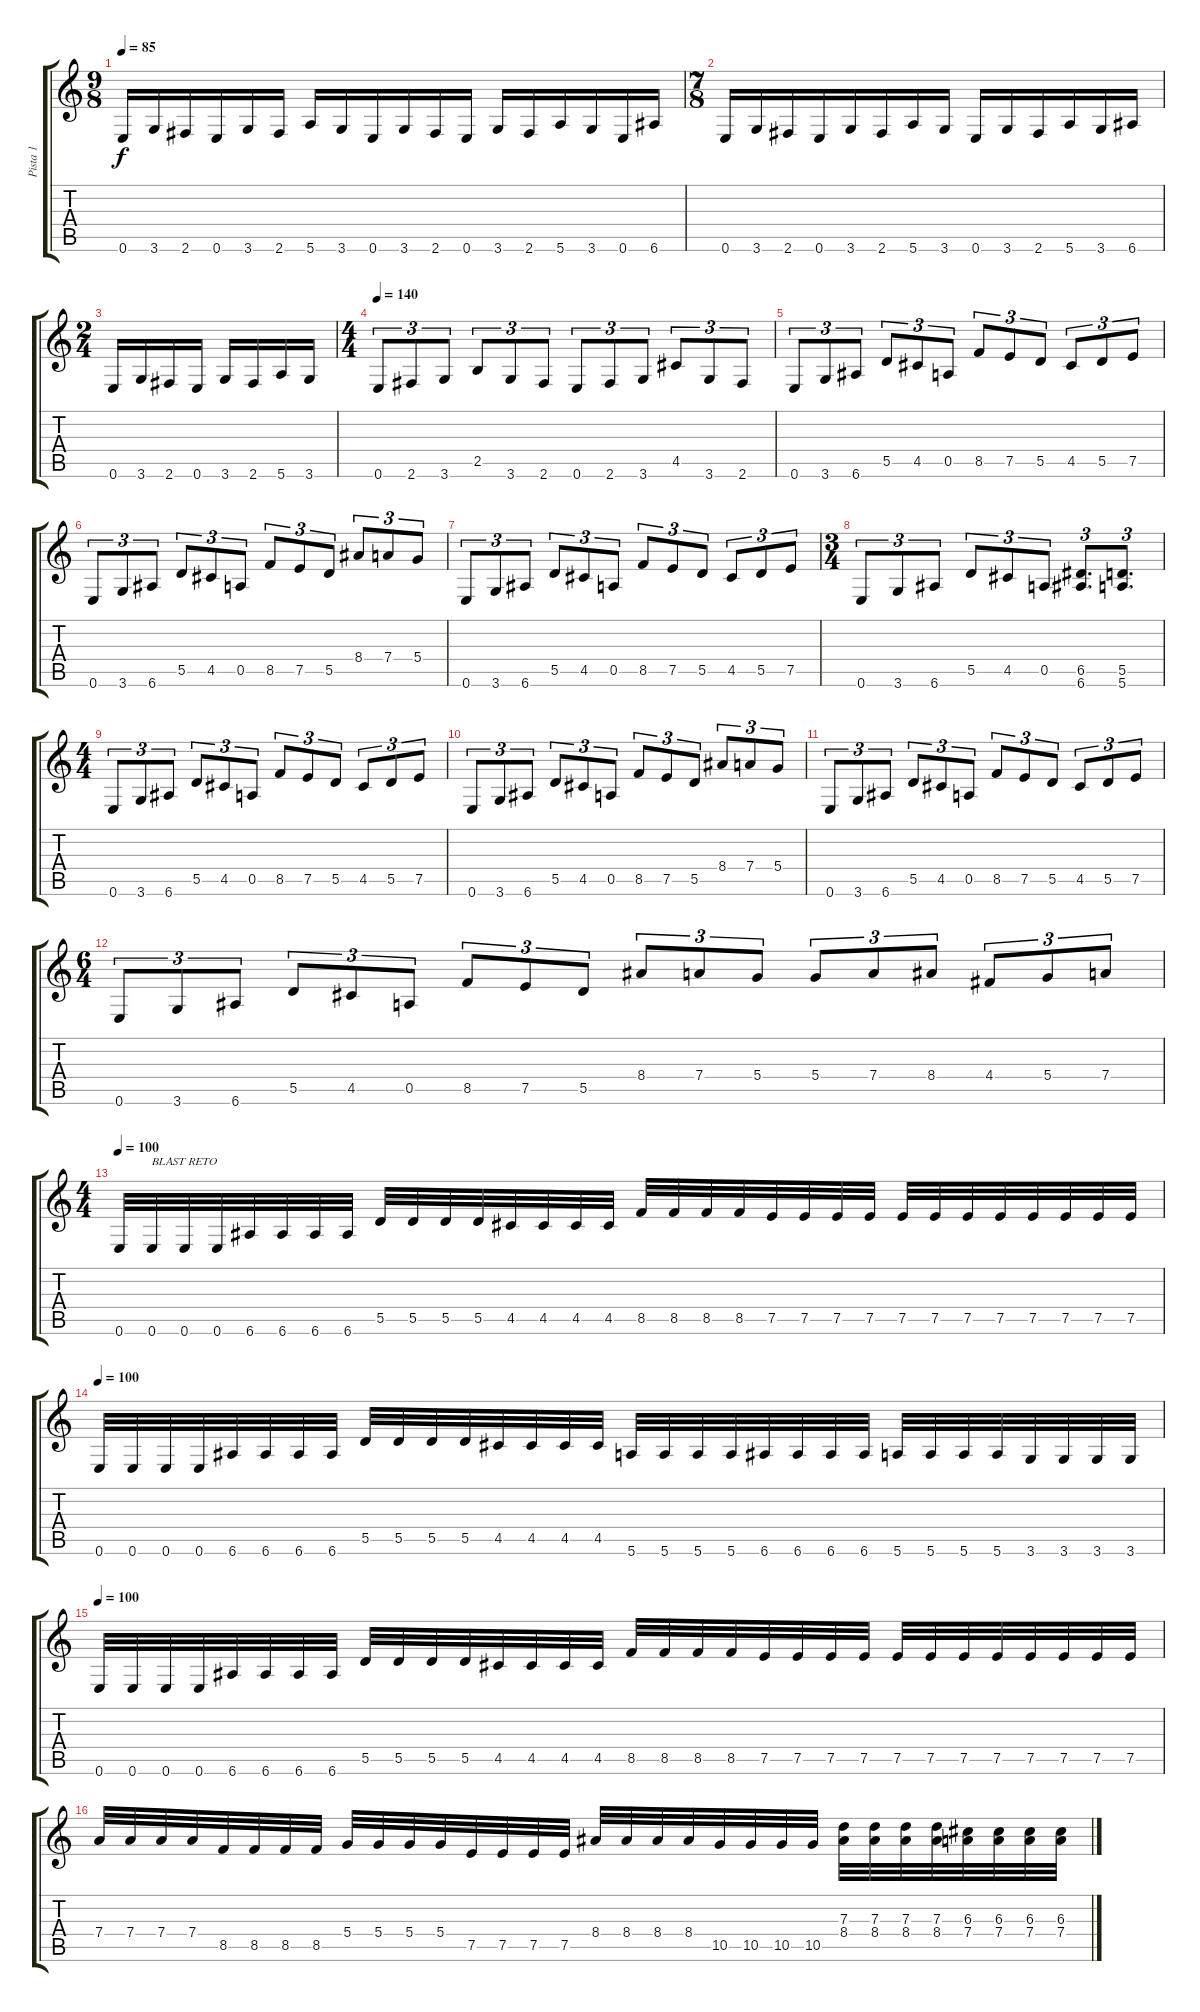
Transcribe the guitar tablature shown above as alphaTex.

\track ("Pista 1" "Pista 1") {instrument acousticguitarsteel}
\staff {score tabs}
\tuning (E4 B3 G3 D3 A2 E2) {hide}
\ts (9 8)
\tempo 85
\clef g2
\ks c
0.6.16{dy f} 3.6.16 2.6.16 0.6.16 3.6.16 2.6.16 5.6.16 3.6.16 0.6.16 3.6.16 2.6.16 0.6.16 3.6.16 2.6.16 5.6.16 3.6.16 0.6.16 6.6.16 |
\ts (7 8)
0.6.16 3.6.16 2.6.16 0.6.16 3.6.16 2.6.16 5.6.16 3.6.16 0.6.16 3.6.16 2.6.16 5.6.16 3.6.16 6.6.16 |
\ts (2 4)
0.6.16 3.6.16 2.6.16 0.6.16 3.6.16 2.6.16 5.6.16 3.6.16 |
\ts (4 4)
\tempo 140
0.6.8{tu (3 2)} 2.6.8{tu (3 2)} 3.6.8{tu (3 2)} 2.5.8{tu (3 2)} 3.6.8{tu (3 2)} 2.6.8{tu (3 2)} 0.6.8{tu (3 2)} 2.6.8{tu (3 2)} 3.6.8{tu (3 2)} 4.5.8{tu (3 2)} 3.6.8{tu (3 2)} 2.6.8{tu (3 2)} |
0.6.8{tu (3 2)} 3.6.8{tu (3 2)} 6.6.8{tu (3 2)} 5.5.8{tu (3 2)} 4.5.8{tu (3 2)} 0.5.8{tu (3 2)} 8.5.8{tu (3 2)} 7.5.8{tu (3 2)} 5.5.8{tu (3 2)} 4.5.8{tu (3 2)} 5.5.8{tu (3 2)} 7.5.8{tu (3 2)} |
0.6.8{tu (3 2)} 3.6.8{tu (3 2)} 6.6.8{tu (3 2)} 5.5.8{tu (3 2)} 4.5.8{tu (3 2)} 0.5.8{tu (3 2)} 8.5.8{tu (3 2)} 7.5.8{tu (3 2)} 5.5.8{tu (3 2)} 8.4.8{tu (3 2)} 7.4.8{tu (3 2)} 5.4.8{tu (3 2)} |
0.6.8{tu (3 2)} 3.6.8{tu (3 2)} 6.6.8{tu (3 2)} 5.5.8{tu (3 2)} 4.5.8{tu (3 2)} 0.5.8{tu (3 2)} 8.5.8{tu (3 2)} 7.5.8{tu (3 2)} 5.5.8{tu (3 2)} 4.5.8{tu (3 2)} 5.5.8{tu (3 2)} 7.5.8{tu (3 2)} |
\ts (3 4)
0.6.8{tu (3 2)} 3.6.8{tu (3 2)} 6.6.8{tu (3 2)} 5.5.8{tu (3 2)} 4.5.8{tu (3 2)} 0.5.8{tu (3 2)} (6.5 6.6).8{d tu (3 2)} (5.5 5.6).8{d tu (3 2)} |
\ts (4 4)
0.6.8{tu (3 2)} 3.6.8{tu (3 2)} 6.6.8{tu (3 2)} 5.5.8{tu (3 2)} 4.5.8{tu (3 2)} 0.5.8{tu (3 2)} 8.5.8{tu (3 2)} 7.5.8{tu (3 2)} 5.5.8{tu (3 2)} 4.5.8{tu (3 2)} 5.5.8{tu (3 2)} 7.5.8{tu (3 2)} |
0.6.8{tu (3 2)} 3.6.8{tu (3 2)} 6.6.8{tu (3 2)} 5.5.8{tu (3 2)} 4.5.8{tu (3 2)} 0.5.8{tu (3 2)} 8.5.8{tu (3 2)} 7.5.8{tu (3 2)} 5.5.8{tu (3 2)} 8.4.8{tu (3 2)} 7.4.8{tu (3 2)} 5.4.8{tu (3 2)} |
0.6.8{tu (3 2)} 3.6.8{tu (3 2)} 6.6.8{tu (3 2)} 5.5.8{tu (3 2)} 4.5.8{tu (3 2)} 0.5.8{tu (3 2)} 8.5.8{tu (3 2)} 7.5.8{tu (3 2)} 5.5.8{tu (3 2)} 4.5.8{tu (3 2)} 5.5.8{tu (3 2)} 7.5.8{tu (3 2)} |
\ts (6 4)
0.6.8{tu (3 2)} 3.6.8{tu (3 2)} 6.6.8{tu (3 2)} 5.5.8{tu (3 2)} 4.5.8{tu (3 2)} 0.5.8{tu (3 2)} 8.5.8{tu (3 2)} 7.5.8{tu (3 2)} 5.5.8{tu (3 2)} 8.4.8{tu (3 2)} 7.4.8{tu (3 2)} 5.4.8{tu (3 2)} 5.4.8{tu (3 2)} 7.4.8{tu (3 2)} 8.4.8{tu (3 2)} 4.4.8{tu (3 2)} 5.4.8{tu (3 2)} 7.4.8{tu (3 2)} |
\ts (4 4)
\tempo 100
0.6.32 0.6.32{txt "BLAST RETO"} 0.6.32 0.6.32 6.6.32 6.6.32 6.6.32 6.6.32 5.5.32 5.5.32 5.5.32 5.5.32 4.5.32 4.5.32 4.5.32 4.5.32 8.5.32 8.5.32 8.5.32 8.5.32 7.5.32 7.5.32 7.5.32 7.5.32 7.5.32 7.5.32 7.5.32 7.5.32 7.5.32 7.5.32 7.5.32 7.5.32 |
\tempo 100
0.6.32 0.6.32 0.6.32 0.6.32 6.6.32 6.6.32 6.6.32 6.6.32 5.5.32 5.5.32 5.5.32 5.5.32 4.5.32 4.5.32 4.5.32 4.5.32 5.6.32 5.6.32 5.6.32 5.6.32 6.6.32 6.6.32 6.6.32 6.6.32 5.6.32 5.6.32 5.6.32 5.6.32 3.6.32 3.6.32 3.6.32 3.6.32 |
\tempo 100
0.6.32 0.6.32 0.6.32 0.6.32 6.6.32 6.6.32 6.6.32 6.6.32 5.5.32 5.5.32 5.5.32 5.5.32 4.5.32 4.5.32 4.5.32 4.5.32 8.5.32 8.5.32 8.5.32 8.5.32 7.5.32 7.5.32 7.5.32 7.5.32 7.5.32 7.5.32 7.5.32 7.5.32 7.5.32 7.5.32 7.5.32 7.5.32 |
7.4.32 7.4.32 7.4.32 7.4.32 8.5.32 8.5.32 8.5.32 8.5.32 5.4.32 5.4.32 5.4.32 5.4.32 7.5.32 7.5.32 7.5.32 7.5.32 8.4.32 8.4.32 8.4.32 8.4.32 10.5.32 10.5.32 10.5.32 10.5.32 (7.3 8.4).32 (7.3 8.4).32 (7.3 8.4).32 (7.3 8.4).32 (6.3 7.4).32 (6.3 7.4).32 (6.3 7.4).32 (6.3 7.4).32
